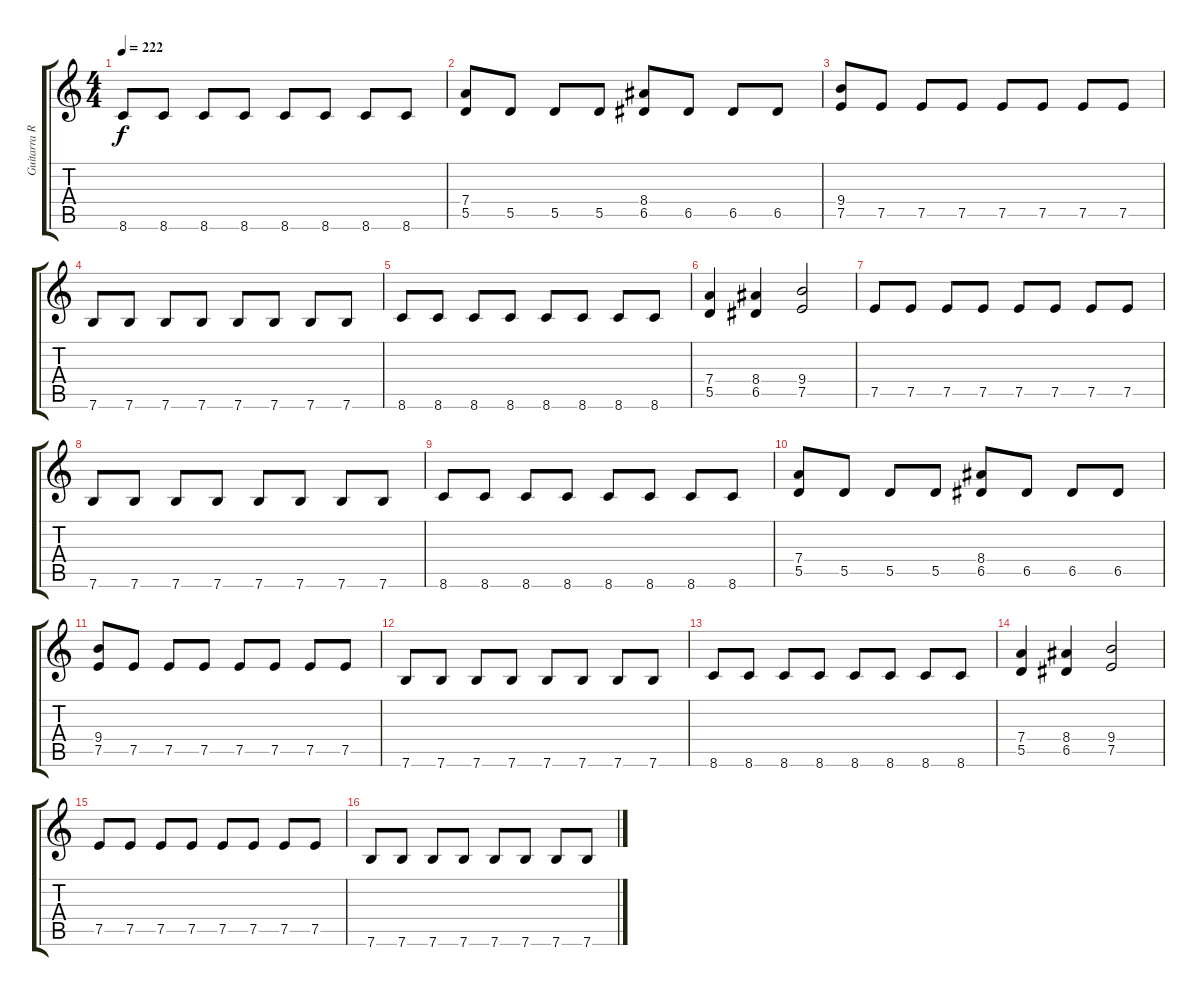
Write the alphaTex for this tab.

\track ("Guitarra Ritmica" "Guitarra R") {instrument distortionguitar}
\staff {score tabs}
\tuning (E4 B3 G3 D3 A2 E2) {hide}
\ts (4 4)
\tempo 222
\clef g2
\ks c
8.6.8{dy f} 8.6.8 8.6.8 8.6.8 8.6.8 8.6.8 8.6.8 8.6.8 |
(7.4 5.5).8 5.5.8 5.5.8 5.5.8 (8.4 6.5).8 6.5.8 6.5.8 6.5.8 |
(9.4 7.5).8 7.5.8 7.5.8 7.5.8 7.5.8 7.5.8 7.5.8 7.5.8 |
7.6.8 7.6.8 7.6.8 7.6.8 7.6.8 7.6.8 7.6.8 7.6.8 |
8.6.8 8.6.8 8.6.8 8.6.8 8.6.8 8.6.8 8.6.8 8.6.8 |
(7.4 5.5).4 (8.4 6.5).4 (9.4 7.5).2 |
7.5.8 7.5.8 7.5.8 7.5.8 7.5.8 7.5.8 7.5.8 7.5.8 |
7.6.8 7.6.8 7.6.8 7.6.8 7.6.8 7.6.8 7.6.8 7.6.8 |
8.6.8 8.6.8 8.6.8 8.6.8 8.6.8 8.6.8 8.6.8 8.6.8 |
(7.4 5.5).8 5.5.8 5.5.8 5.5.8 (8.4 6.5).8 6.5.8 6.5.8 6.5.8 |
(9.4 7.5).8 7.5.8 7.5.8 7.5.8 7.5.8 7.5.8 7.5.8 7.5.8 |
7.6.8 7.6.8 7.6.8 7.6.8 7.6.8 7.6.8 7.6.8 7.6.8 |
8.6.8 8.6.8 8.6.8 8.6.8 8.6.8 8.6.8 8.6.8 8.6.8 |
(7.4 5.5).4 (8.4 6.5).4 (9.4 7.5).2 |
7.5.8 7.5.8 7.5.8 7.5.8 7.5.8 7.5.8 7.5.8 7.5.8 |
7.6.8 7.6.8 7.6.8 7.6.8 7.6.8 7.6.8 7.6.8 7.6.8
